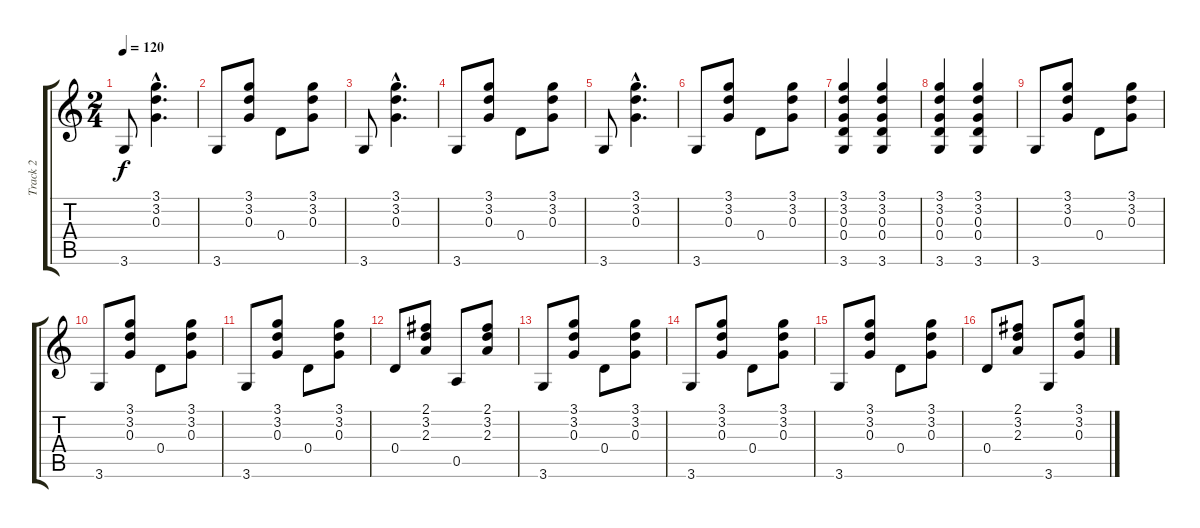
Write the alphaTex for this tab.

\track ("Track 2" "Track 2") {instrument acousticguitarsteel}
\staff {score tabs}
\tuning (E4 B3 G3 D3 A2 E2) {hide}
\ts (2 4)
\tempo 120
\clef g2
\ks c
3.6.8{dy f instrument acousticguitarsteel} (3.1{hac} 3.2{hac} 0.3{hac}).4{d} |
3.6.8 (3.1 3.2 0.3).8 0.4.8 (3.1 3.2 0.3).8 |
3.6.8 (3.1{hac} 3.2{hac} 0.3{hac}).4{d} |
3.6.8 (3.1 3.2 0.3).8 0.4.8 (3.1 3.2 0.3).8 |
3.6.8 (3.1{hac} 3.2{hac} 0.3{hac}).4{d} |
3.6.8 (3.1 3.2 0.3).8 0.4.8 (3.1 3.2 0.3).8 |
(3.1 3.2 0.3 0.4 3.6).4 (3.1 3.2 0.3 0.4 3.6).4 |
(3.1 3.2 0.3 0.4 3.6).4 (3.1 3.2 0.3 0.4 3.6).4 |
3.6.8 (3.1 3.2 0.3).8 0.4.8 (3.1 3.2 0.3).8 |
3.6.8 (3.1 3.2 0.3).8 0.4.8 (3.1 3.2 0.3).8 |
3.6.8 (3.1 3.2 0.3).8 0.4.8 (3.1 3.2 0.3).8 |
0.4.8 (2.1 3.2 2.3).8 0.5.8 (2.1 3.2 2.3).8 |
3.6.8 (3.1 3.2 0.3).8 0.4.8 (3.1 3.2 0.3).8 |
3.6.8 (3.1 3.2 0.3).8 0.4.8 (3.1 3.2 0.3).8 |
3.6.8 (3.1 3.2 0.3).8 0.4.8 (3.1 3.2 0.3).8 |
0.4.8 (2.1 3.2 2.3).8 3.6.8 (3.1 3.2 0.3).8
